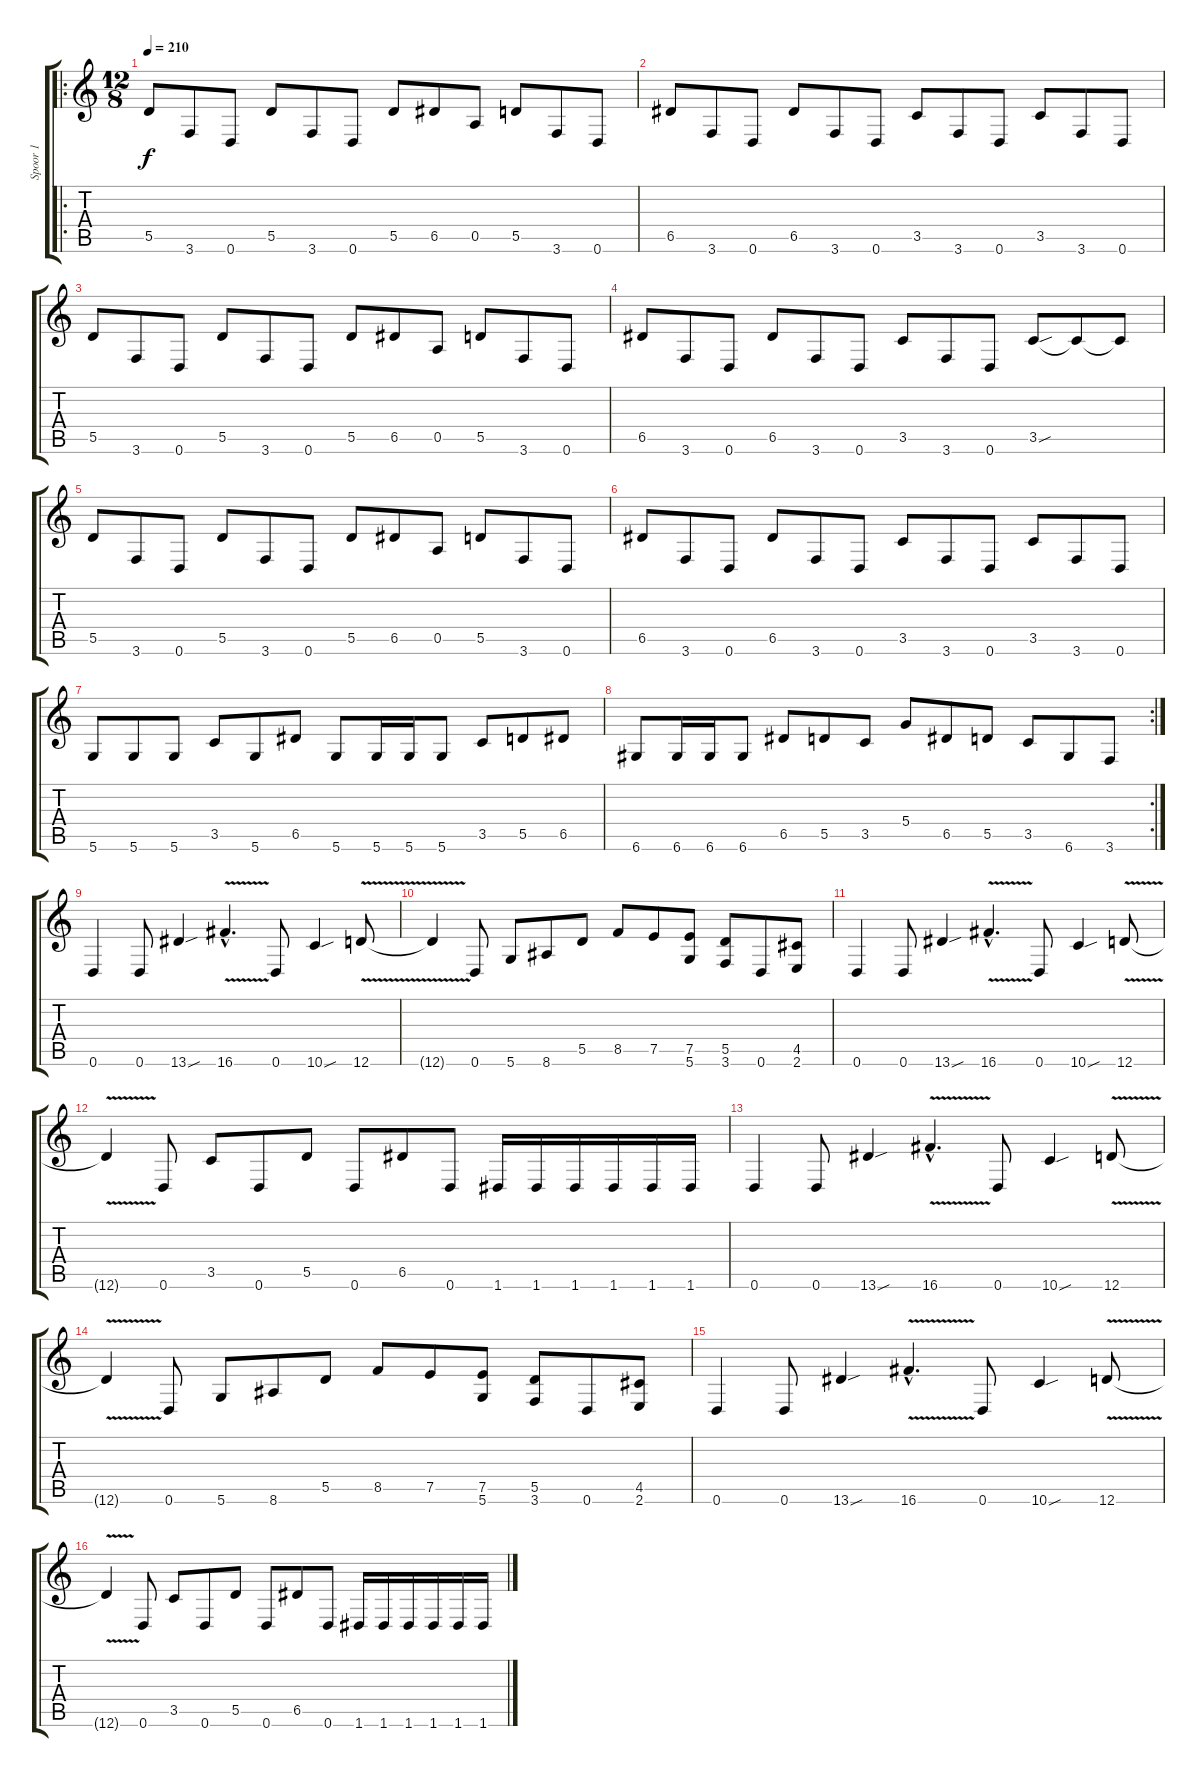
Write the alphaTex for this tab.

\track ("Spoor 1" "Spoor 1") {instrument distortionguitar}
\staff {score tabs}
\tuning (E4 B3 G3 D3 A2 D2) {hide}
\ro
\ts (12 8)
\tempo 210
\clef g2
\ks c
5.5.8{dy f instrument distortionguitar} 3.6.8 0.6.8 5.5.8 3.6.8 0.6.8 5.5.8 6.5.8 0.5.8 5.5.8 3.6.8 0.6.8 |
6.5.8 3.6.8 0.6.8 6.5.8 3.6.8 0.6.8 3.5.8 3.6.8 0.6.8 3.5.8 3.6.8 0.6.8 |
5.5.8 3.6.8 0.6.8 5.5.8 3.6.8 0.6.8 5.5.8 6.5.8 0.5.8 5.5.8 3.6.8 0.6.8 |
6.5.8 3.6.8 0.6.8 6.5.8 3.6.8 0.6.8 3.5.8 3.6.8 0.6.8 3.5{sou}.8 3.5{t}.8 3.5{t}.8 |
5.5.8 3.6.8 0.6.8 5.5.8 3.6.8 0.6.8 5.5.8 6.5.8 0.5.8 5.5.8 3.6.8 0.6.8 |
6.5.8 3.6.8 0.6.8 6.5.8 3.6.8 0.6.8 3.5.8 3.6.8 0.6.8 3.5.8 3.6.8 0.6.8 |
5.6.8 5.6.8 5.6.8 3.5.8 5.6.8 6.5.8 5.6.8 5.6.16 5.6.16 5.6.8 3.5.8 5.5.8 6.5.8 |
\rc 2
6.6.8 6.6.16 6.6.16 6.6.8 6.5.8 5.5.8 3.5.8 5.4.8 6.5.8 5.5.8 3.5.8 6.6.8 3.6.8 |
0.6.4 0.6.8 13.6{sou}.4 16.6{v hac}.4{d} 0.6.8 10.6{sou}.4 12.6{v}.8 |
12.6{t}.4 0.6.8 5.6.8 8.6.8 5.5.8 8.5.8 7.5.8 (7.5 5.6).8 (5.5 3.6).8 0.6.8 (4.5 2.6).8 |
0.6.4 0.6.8 13.6{sou}.4 16.6{v hac}.4{d} 0.6.8 10.6{sou}.4 12.6{v}.8 |
12.6{t}.4 0.6.8 3.5.8 0.6.8 5.5.8 0.6.8 6.5.8 0.6.8 1.6.16 1.6.16 1.6.16 1.6.16 1.6.16 1.6.16 |
0.6.4 0.6.8 13.6{sou}.4 16.6{v hac}.4{d} 0.6.8 10.6{sou}.4 12.6{v}.8 |
12.6{t}.4 0.6.8 5.6.8 8.6.8 5.5.8 8.5.8 7.5.8 (7.5 5.6).8 (5.5 3.6).8 0.6.8 (4.5 2.6).8 |
0.6.4 0.6.8 13.6{sou}.4 16.6{v hac}.4{d} 0.6.8 10.6{sou}.4 12.6{v}.8 |
12.6{t}.4 0.6.8 3.5.8 0.6.8 5.5.8 0.6.8 6.5.8 0.6.8 1.6.16 1.6.16 1.6.16 1.6.16 1.6.16 1.6.16
